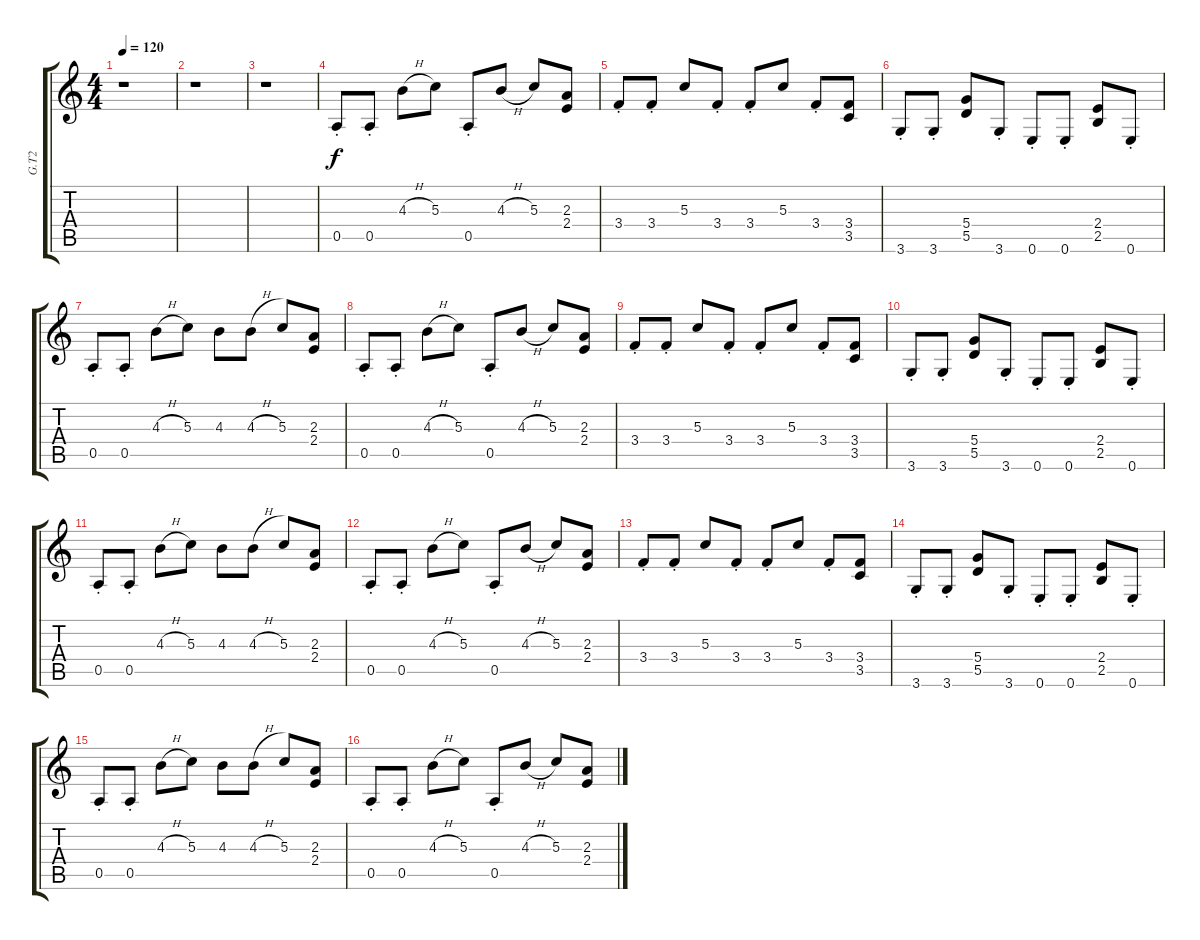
\track ("G.T2" "G.T2") {instrument distortionguitar}
\staff {score tabs}
\tuning (E4 B3 G3 D3 A2 E2) {hide}
\ts (4 4)
\tempo 120
\clef g2
\ks c
r.1{dy f} |
r.1 |
r.1 |
0.5{st}.8 0.5{st}.8 4.3{h}.8 5.3.8 0.5{st}.8 4.3{h}.8 5.3.8 (2.3 2.4).8 |
3.4{st}.8 3.4{st}.8 5.3.8 3.4{st}.8 3.4{st}.8 5.3.8 3.4{st}.8 (3.4 3.5).8 |
3.6{st}.8 3.6{st}.8 (5.4 5.5).8 3.6{st}.8 0.6{st}.8 0.6{st}.8 (2.4 2.5).8 0.6{st}.8 |
0.5{st}.8 0.5{st}.8 4.3{h}.8 5.3.8 4.3.8 4.3{h}.8 5.3.8 (2.3 2.4).8 |
0.5{st}.8 0.5{st}.8 4.3{h}.8 5.3.8 0.5{st}.8 4.3{h}.8 5.3.8 (2.3 2.4).8 |
3.4{st}.8 3.4{st}.8 5.3.8 3.4{st}.8 3.4{st}.8 5.3.8 3.4{st}.8 (3.4 3.5).8 |
3.6{st}.8 3.6{st}.8 (5.4 5.5).8 3.6{st}.8 0.6{st}.8 0.6{st}.8 (2.4 2.5).8 0.6{st}.8 |
0.5{st}.8 0.5{st}.8 4.3{h}.8 5.3.8 4.3.8 4.3{h}.8 5.3.8 (2.3 2.4).8 |
0.5{st}.8 0.5{st}.8 4.3{h}.8 5.3.8 0.5{st}.8 4.3{h}.8 5.3.8 (2.3 2.4).8 |
3.4{st}.8 3.4{st}.8 5.3.8 3.4{st}.8 3.4{st}.8 5.3.8 3.4{st}.8 (3.4 3.5).8 |
3.6{st}.8 3.6{st}.8 (5.4 5.5).8 3.6{st}.8 0.6{st}.8 0.6{st}.8 (2.4 2.5).8 0.6{st}.8 |
0.5{st}.8 0.5{st}.8 4.3{h}.8 5.3.8 4.3.8 4.3{h}.8 5.3.8 (2.3 2.4).8 |
0.5{st}.8 0.5{st}.8 4.3{h}.8 5.3.8 0.5{st}.8 4.3{h}.8 5.3.8 (2.3 2.4).8
